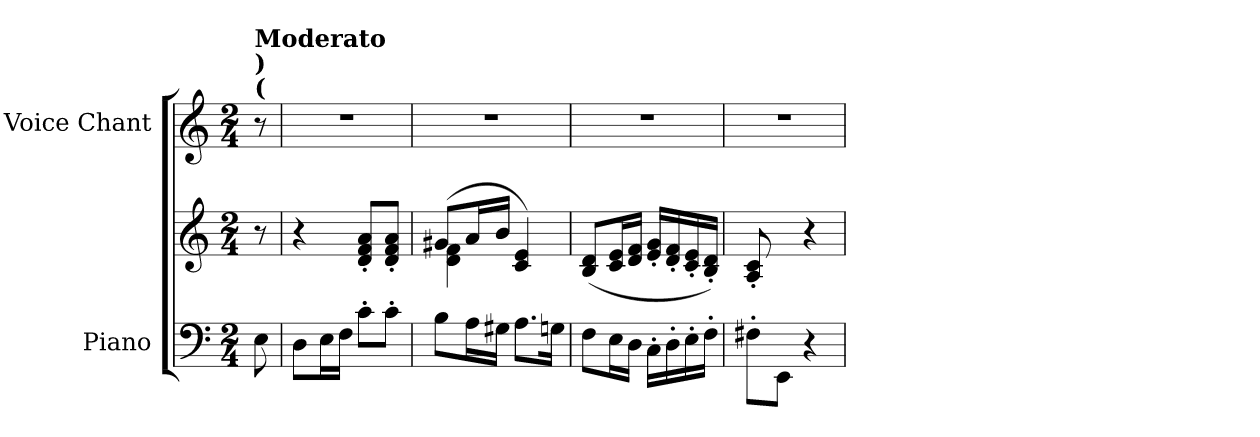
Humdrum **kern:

**kern	**kern	**dynam	**kern
*part2	*part2	*part2	*part1
*staff3	*staff2	*staff2/3	*staff1
*I"Piano	*	*	*I"Voice Chant
*I'Pno	*	*	*
*clefF4	*clefG2	*	*clefG2
*k[]	*k[]	*	*k[]
*M2/4	*M2/4	*	*M2/4
*MM69	*MM69	*	*MM69
=1	=1	=1	=1
!	!	!	!LO:TX:a:B:t=(
!	!	!	!LO:TX:a:B:t=)
!	!	!	!LO:TX:a:B:t=Moderato
!	!	!LO:DY:b	!
!	!	!LO:DY:n=1:b	!
8E\	8r	p other-dynamics	8r
=2	=2	=2	=2
8D\L	4r	.	2r
16E\L	.	.	.
16F\JJ	.	.	.
8c'\L	8d/' 8f/' 8a/'L	.	.
8c'\J	8d/' 8f/' 8a/'J	.	.
=3	=3	=3	=3
*	*^	*	*
8B\L	(8g#X/L	4d\ 4f\	.	2r
16A\L	16a/L	.	.	.
16G#X\JJ	16b/JJ	.	.	.
8.A\L	4c/ 4e/)	4ryy	.	.
16Gn\Jk	.	.	.	.
*	*v	*v	*	*
=4	=4	=4	=4
8F\L	(8B/ 8d/L	.	2r
16E\L	16c/ 16e/L	.	.
16D\JJ	16d/ 16f/JJ	.	.
16C'\LL	16e/' 16g/'LL	.	.
16D'\	16d/' 16f/'	.	.
16E'\	16c/' 16e/'	.	.
16F'\JJ	16B/' 16d/'JJ)	.	.
=5	=5	=5	=5
*^	*	*	*
8ryy	8F#X'\L	8A/' 8c/'L	.	2r
8D/ 8G#X/ 8B/J	8EE\J	8ryy	.	.
4ryy	4r	4r	.	.
*v	*v	*	*	*
=	=	=	=
*-	*-	*-	*-
